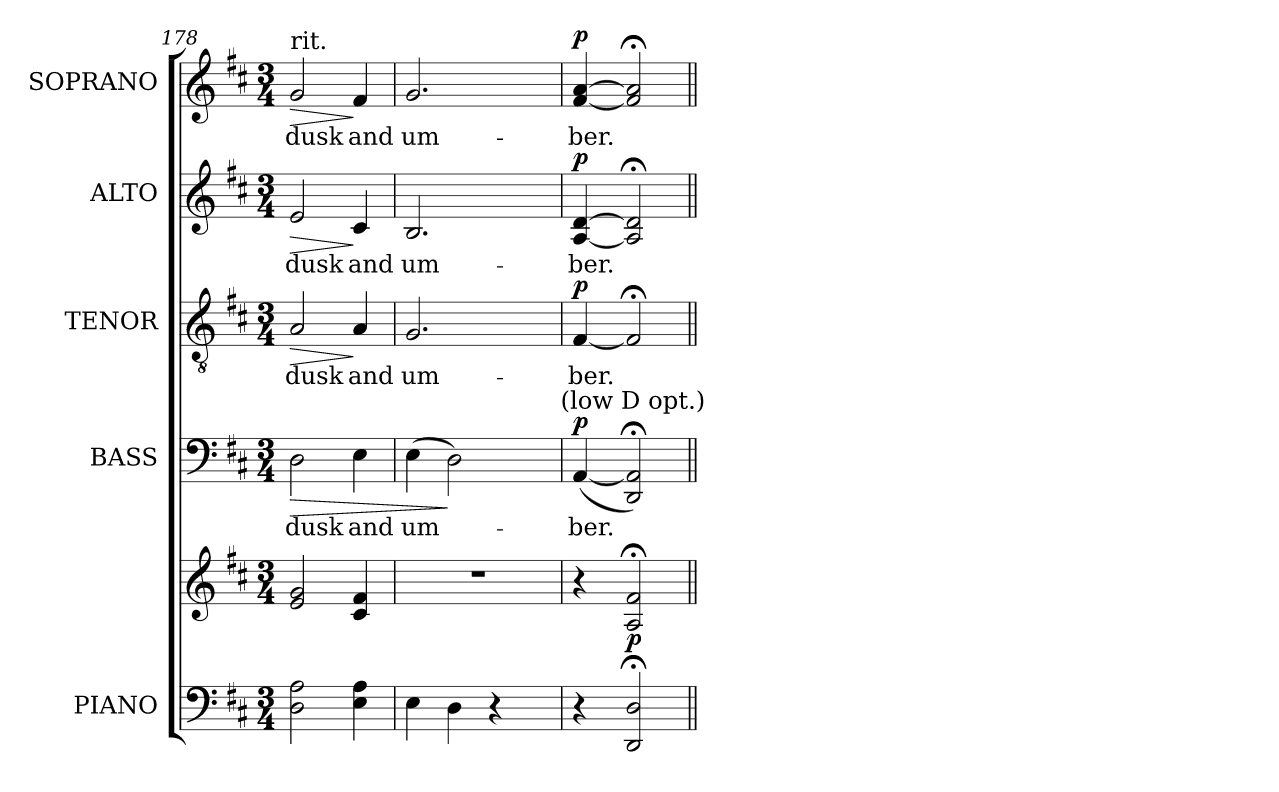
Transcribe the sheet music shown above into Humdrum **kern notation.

**kern	**kern	**dynam	**kern	**text	**dynam	**kern	**text	**dynam	**kern	**text	**dynam	**kern	**text	**dynam
*part5	*part5	*part5	*part4	*part4	*part4	*part3	*part3	*part3	*part2	*part2	*part2	*part1	*part1	*part1
*staff6	*staff5	*staff5/6	*staff4	*staff4	*staff4	*staff3	*staff3	*staff3	*staff2	*staff2	*staff2	*staff1	*staff1	*staff1
*I"PIANO	*	*	*I"BASS	*	*	*I"TENOR	*	*	*I"ALTO	*	*	*I"SOPRANO	*	*
*I'PNO.	*	*	*I'B.	*	*	*I'T.	*	*	*I'A.	*	*	*I'S.	*	*
*clefF4	*clefG2	*	*clefF4	*	*	*clefGv2	*	*	*clefG2	*	*	*clefG2	*	*
*	*	*	*	*	*	*ITrd7c12	*	*	*	*	*	*	*	*
*k[f#c#]	*k[f#c#]	*	*k[f#c#]	*	*	*k[f#c#]	*	*	*k[f#c#]	*	*	*k[f#c#]	*	*
*D:	*D:	*	*D:	*	*	*D:	*	*	*D:	*	*	*D:	*	*
*M3/4	*M3/4	*	*M3/4	*	*	*M3/4	*	*	*M3/4	*	*	*M3/4	*	*
=178	=178	=178	=178	=178	=178	=178	=178	=178	=178	=178	=178	=178	=178	=178
!	!	!	!	!LO:LY:b:color=#000000	!LO:HP:b	!	!	!	!	!	!	!	!	!
!	!	!	!	!	!	!	!LO:LY:b:color=#000000	!LO:HP:b	!	!	!	!	!	!
!	!	!	!	!	!	!	!	!	!	!LO:LY:b:color=#000000	!LO:HP:b	!	!	!
!	!	!	!	!	!	!	!	!	!	!	!	!LO:TX:t=rit.	!	!
!	!	!	!	!	!	!	!	!	!	!	!	!	!LO:LY:b:color=#000000	!LO:HP:b
2Di\ 2Ai	2ei/ 2gi	.	2Di\	dusk	>	2AAi/	dusk	>	2ei/	dusk	>	2gi/	dusk	>
!	!	!	!	!LO:LY:b:color=#000000	!	!	!	!	!	!	!	!	!	!
!	!	!	!	!	!	!	!LO:LY:b:color=#000000	!	!	!	!	!	!	!
!	!	!	!	!	!	!	!	!	!	!LO:LY:b:color=#000000	!	!	!	!
!	!	!	!	!	!	!	!	!	!	!	!	!	!LO:LY:b:color=#000000	!
4Ei\ 4Ai	4c#i/ 4f#i	.	4Ei\	and	.	4AAi/	and	]	4c#i/	and	]	4f#i/	and	]
=179	=179	=179	=179	=179	=179	=179	=179	=179	=179	=179	=179	=179	=179	=179
!	!LO:N:vis=1	!	!	!	!	!	!	!	!	!	!	!	!	!
!	!	!	!	!LO:LY:b:color=#000000	!	!	!	!	!	!	!	!	!	!
!	!	!	!	!	!	!	!LO:LY:b:color=#000000	!	!	!	!	!	!	!
!	!	!	!	!	!	!	!	!	!	!LO:LY:b:color=#000000	!	!	!	!
!	!	!	!	!	!	!	!	!	!	!	!	!	!LO:LY:b:color=#000000	!
*	*	*	*^	*	*	*	*	*	*	*	*	*	*	*
4Ei\	2.r	.	(4Ei\	2ryy	um-	.	2.GGi/	um-	.	2.Bi/	um-	.	2.gi/	um-	.
4Di\	.	.	2Di\)	.	.	]	.	.	.	.	.	.	.	.	.
4r	.	.	.	8ryy	.	.	.	.	.	.	.	.	.	.	.
.	.	.	.	16ryy	.	.	.	.	.	.	.	.	.	.	.
.	.	.	.	32ryy	.	.	.	.	.	.	.	.	.	.	.
.	.	.	.	64ryy	.	.	.	.	.	.	.	.	.	.	.
.	.	.	.	128...ryy	.	.	.	.	.	.	.	.	.	.	.
!	!	!	!	!LO:TX:a:t=(low D opt.)	!	!	!	!	!	!	!	!	!	!	!
.	.	.	.	1024ryy	.	.	.	.	.	.	.	.	.	.	.
*	*	*	*v	*v	*	*	*	*	*	*	*	*	*	*	*
=180	=180	=180	=180	=180	=180	=180	=180	=180	=180	=180	=180	=180	=180	=180
*	*	*	*^	*	*	*	*	*	*	*	*	*	*	*
!	!	!	!	!	!LO:LY:b:color=#000000	!	!	!	!	!	!	!	!	!	!
*	*	*	*v	*v	*	*	*	*	*	*	*	*	*	*	*
*	*	*	*^	*	*	*	*	*	*	*	*	*	*	*
!	!	!	!	!	!	!	!	!LO:LY:b:color=#000000	!	!	!	!	!	!	!
*	*	*	*v	*v	*	*	*	*	*	*	*	*	*	*	*
*	*	*	*^	*	*	*	*	*	*	*	*	*	*	*
!	!	!	!	!	!	!	!	!	!	!	!LO:LY:b:color=#000000	!	!	!	!
*	*	*	*v	*v	*	*	*	*	*	*	*	*	*	*	*
*	*	*	*^	*	*	*	*	*	*	*	*	*	*	*
!	!	!	!	!	!	!	!	!	!	!	!	!	!	!LO:LY:b:color=#000000	!
*	*	*	*v	*v	*	*	*	*	*	*	*	*	*	*	*
4r	4r	.	([4AAi/	-ber.	p	[4FF#i/	-ber.	p	[4Ai/ [4di	-ber.	p	[4f#i/ [4ai	-ber.	p
2DDi/; 2Di;	2Ai/; 2f#i;	p	2DDi/; 2AAi];)	.	.	2FF#;i/]	.	.	2Ai/]; 2di];	.	.	2f#i/]; 2ai];	.	.
=||	=||	=||	=||	=||	=||	=||	=||	=||	=||	=||	=||	=||	=||	=||
*-	*-	*-	*-	*-	*-	*-	*-	*-	*-	*-	*-	*-	*-	*-
